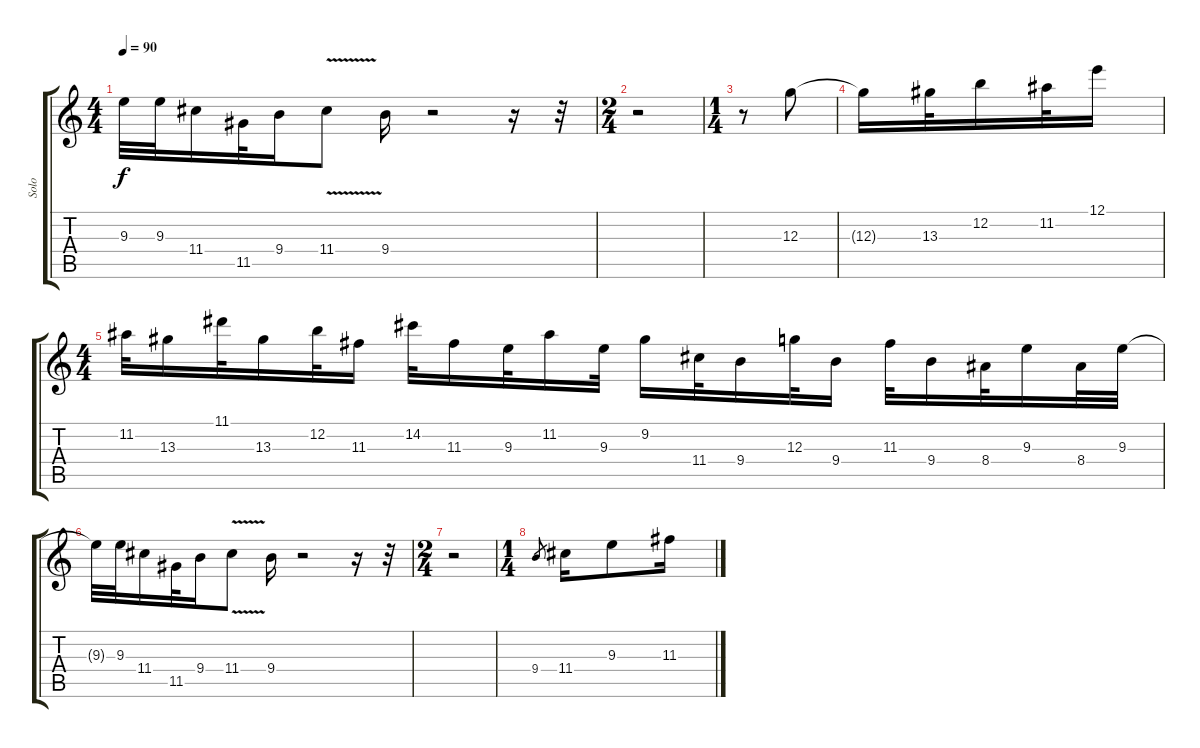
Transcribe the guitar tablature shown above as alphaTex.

\track ("Solo" "Solo") {instrument distortionguitar}
\staff {score tabs}
\tuning (E4 B3 G3 D3 A2 E2) {hide}
\ts (4 4)
\tempo 90
\clef g2
\ks c
9.3{t}.32{dy f} 9.3.32 11.4.16 11.5.32 9.4.16 11.4{v}.8 9.4.16 r.2 r.16 r.32 |
\ts (2 4)
r.2 |
\ts (1 4)
r.8 12.3.8 |
12.3{t}.16 13.3.32 12.2.16 11.2.32 12.1.16 |
\ts (4 4)
11.2.32 13.3.16 11.1.32 13.3.16 12.2.32 11.3.16 14.2.32 11.3.16 9.3.32 11.2.16 9.3.32 9.2.16 11.4.32 9.4.16 12.3.32 9.4.16 11.3.32 9.4.16 8.4.32 9.3.16 8.4.32 9.3.32 |
9.3{t}.32 9.3.32 11.4.16 11.5.32 9.4.16 11.4{v}.8 9.4.16 r.2 r.16 r.32 |
\ts (2 4)
r.2 |
\ts (1 4)
9.4.8{gr} 11.4.16 9.3.8 11.3.16
